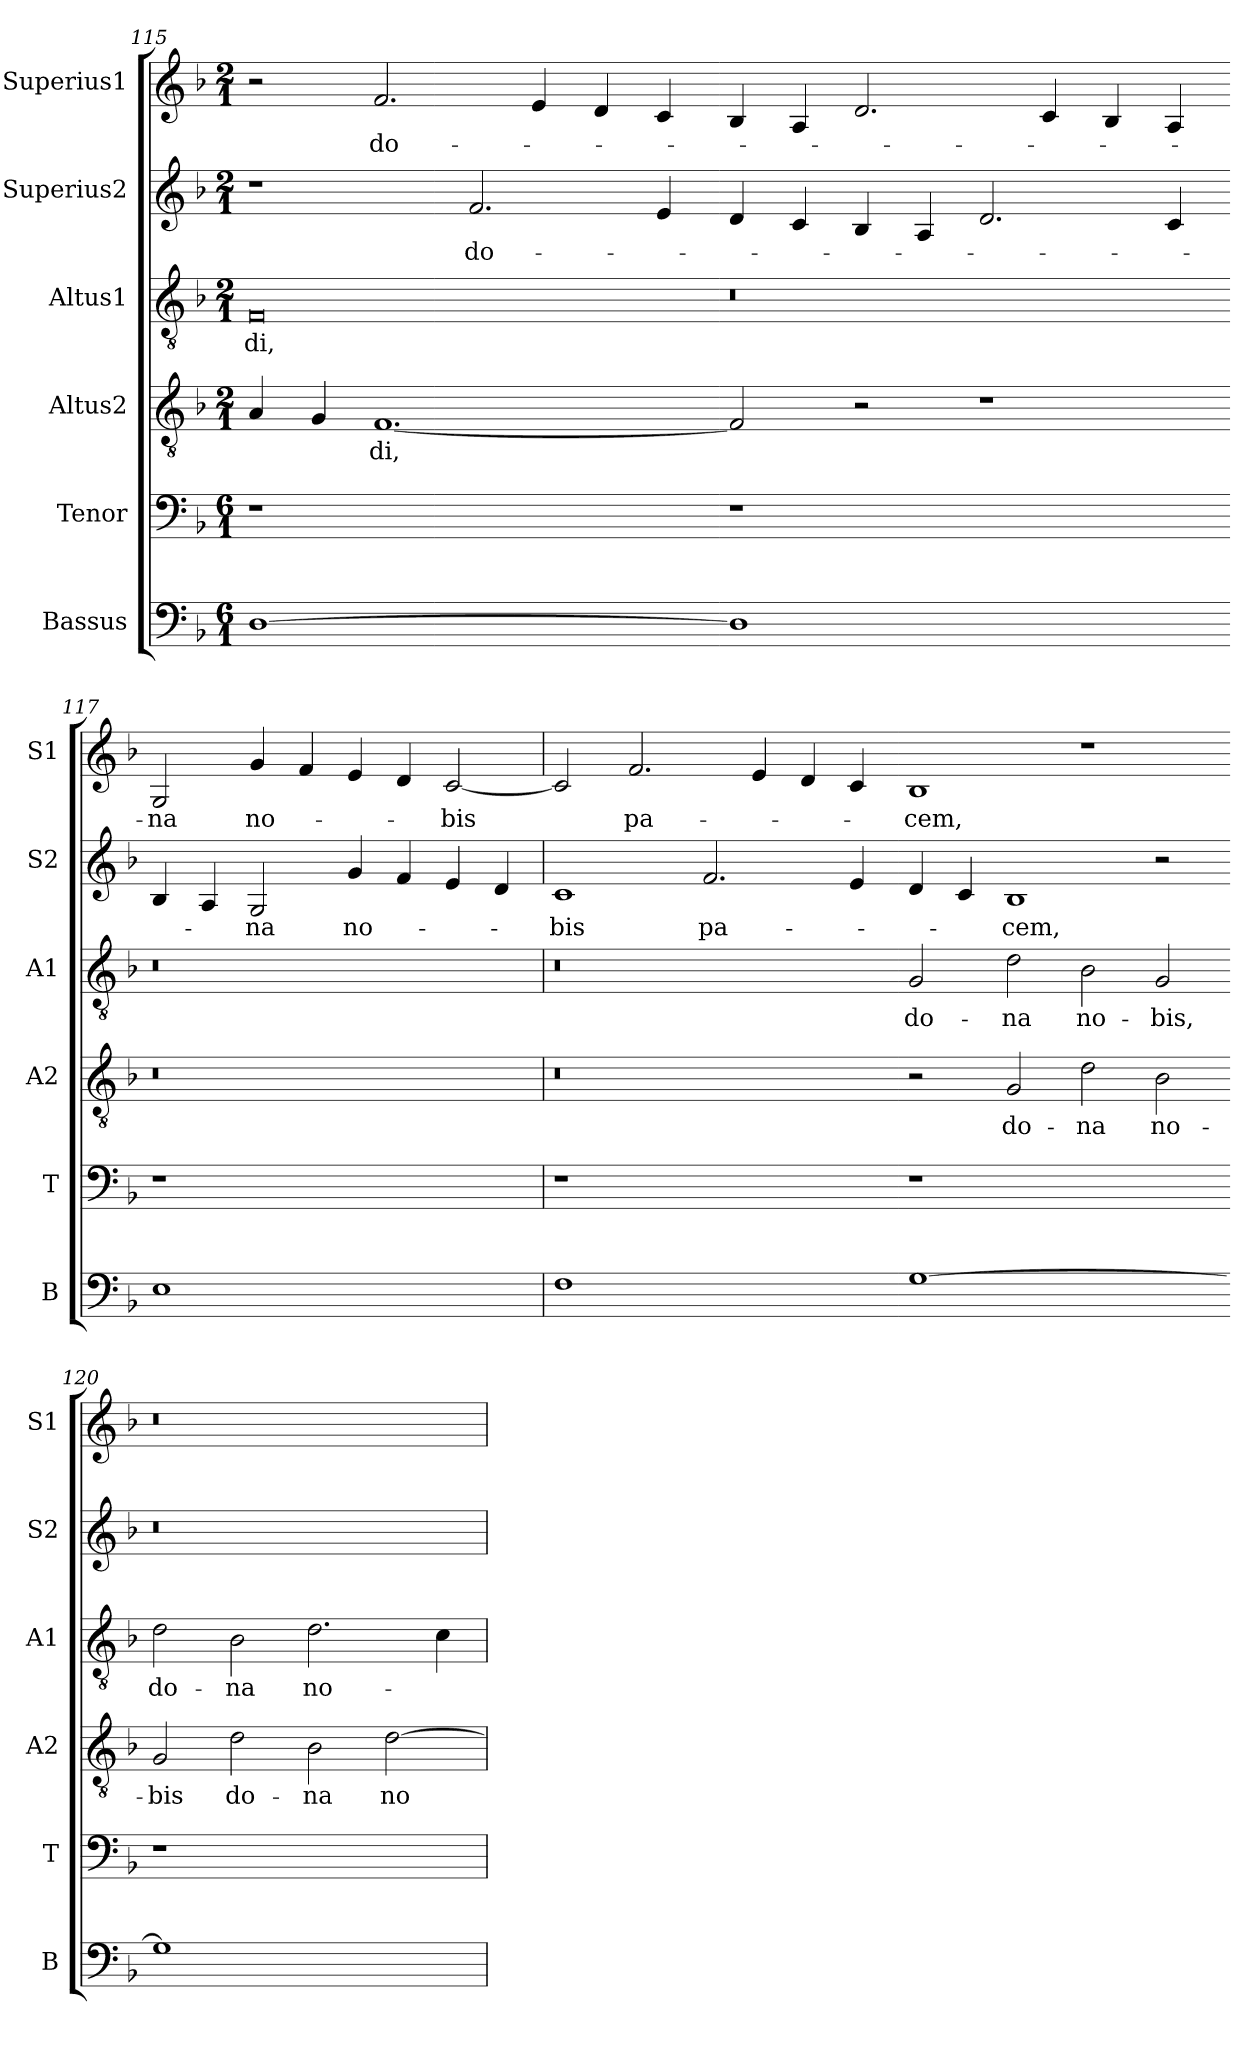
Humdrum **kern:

**kern	**kern	**kern	**text	**kern	**text	**kern	**text	**kern	**text
*part6	*part5	*part4	*part4	*part3	*part3	*part2	*part2	*part1	*part1
*staff6	*staff5	*staff4	*staff4	*staff3	*staff3	*staff2	*staff2	*staff1	*staff1
*I"Bassus	*I"Tenor	*I"Altus2	*	*I"Altus1	*	*I"Superius2	*	*I"Superius1	*
*I'B	*I'T	*I'A2	*	*I'A1	*	*I'S2	*	*I'S1	*
*clefF4	*clefF4	*clefGv2	*	*clefGv2	*	*clefG2	*	*clefG2	*
*k[b-]	*k[b-]	*k[b-]	*	*k[b-]	*	*k[b-]	*	*k[b-]	*
*M6/1	*M6/1	*M2/1	*	*M2/1	*	*M2/1	*	*M2/1	*
=115	=115	=115	=115	=115	=115	=115	=115	=115	=115
!LO:N:vis=1	!LO:N:vis=1	!	!	!	!	!	!	!	!
[0D	0r	4A/	.	0F	-di,	1r	.	2r	.
.	.	4G/	.	.	.	.	.	.	.
.	.	[1.F	-di,	.	.	.	.	2.f/	do-
.	.	.	.	.	.	2.f/	do-	.	.
.	.	.	.	.	.	.	.	4e/	.
.	.	.	.	.	.	.	.	4d/	.
.	.	.	.	.	.	4e/	.	4c/	.
=116-	=116-	=116-	=116-	=116-	=116-	=116-	=116-	=116-	=116-
!LO:N:vis=1	!LO:N:vis=1	!	!	!	!	!	!	!	!
0D]	0r	2F/]	.	0r	.	4d/	.	4B-/	.
.	.	.	.	.	.	4c/	.	4A/	.
.	.	2r	.	.	.	4B-/	.	2.d/	.
.	.	.	.	.	.	4A/	.	.	.
.	.	1r	.	.	.	2.d/	.	.	.
.	.	.	.	.	.	.	.	4c/	.
.	.	.	.	.	.	.	.	4B-/	.
.	.	.	.	.	.	4c/	.	4A/	.
=117-	=117-	=117-	=117-	=117-	=117-	=117-	=117-	=117-	=117-
!LO:N:vis=1	!LO:N:vis=1	!	!	!	!	!	!	!	!
0E	0r	0r	.	0r	.	4B-/	.	2G/	-na
.	.	.	.	.	.	4A/	.	.	.
.	.	.	.	.	.	2G/	-na	4g/	no-
.	.	.	.	.	.	.	.	4f/	.
.	.	.	.	.	.	4g/	no-	4e/	.
.	.	.	.	.	.	4f/	.	4d/	.
.	.	.	.	.	.	4e/	.	[2c/	-bis
.	.	.	.	.	.	4d/	.	.	.
=118	=118	=118	=118	=118	=118	=118	=118	=118	=118
!LO:N:vis=1	!LO:N:vis=1	!	!	!	!	!	!	!	!
0F	0r	0r	.	0r	.	1c	-bis	2c/]	.
.	.	.	.	.	.	.	.	2.f/	pa-
.	.	.	.	.	.	2.f/	pa-	.	.
.	.	.	.	.	.	.	.	4e/	.
.	.	.	.	.	.	.	.	4d/	.
.	.	.	.	.	.	4e/	.	4c/	.
=119-	=119-	=119-	=119-	=119-	=119-	=119-	=119-	=119-	=119-
!LO:N:vis=1	!LO:N:vis=1	!	!	!	!	!	!	!	!
[0G	0r	2r	.	2G/	do-	4d/	.	1B-	-cem,
.	.	.	.	.	.	4c/	.	.	.
.	.	2G/	do-	2d\	-na	1B-	-cem,	.	.
.	.	2d\	-na	2B-\	no-	.	.	1r	.
.	.	2B-\	no-	2G/	-bis,	2r	.	.	.
=120-	=120-	=120-	=120-	=120-	=120-	=120-	=120-	=120-	=120-
!LO:N:vis=1	!LO:N:vis=1	!	!	!	!	!	!	!	!
0G]	0r	2G/	-bis	2d\	do-	0r	.	0r	.
.	.	2d\	do-	2B-\	-na	.	.	.	.
.	.	2B-\	-na	2.d\	no-	.	.	.	.
.	.	[2d\	no-	.	.	.	.	.	.
.	.	.	.	4c\	.	.	.	.	.
=	=	=	=	=	=	=	=	=	=
*-	*-	*-	*-	*-	*-	*-	*-	*-	*-
